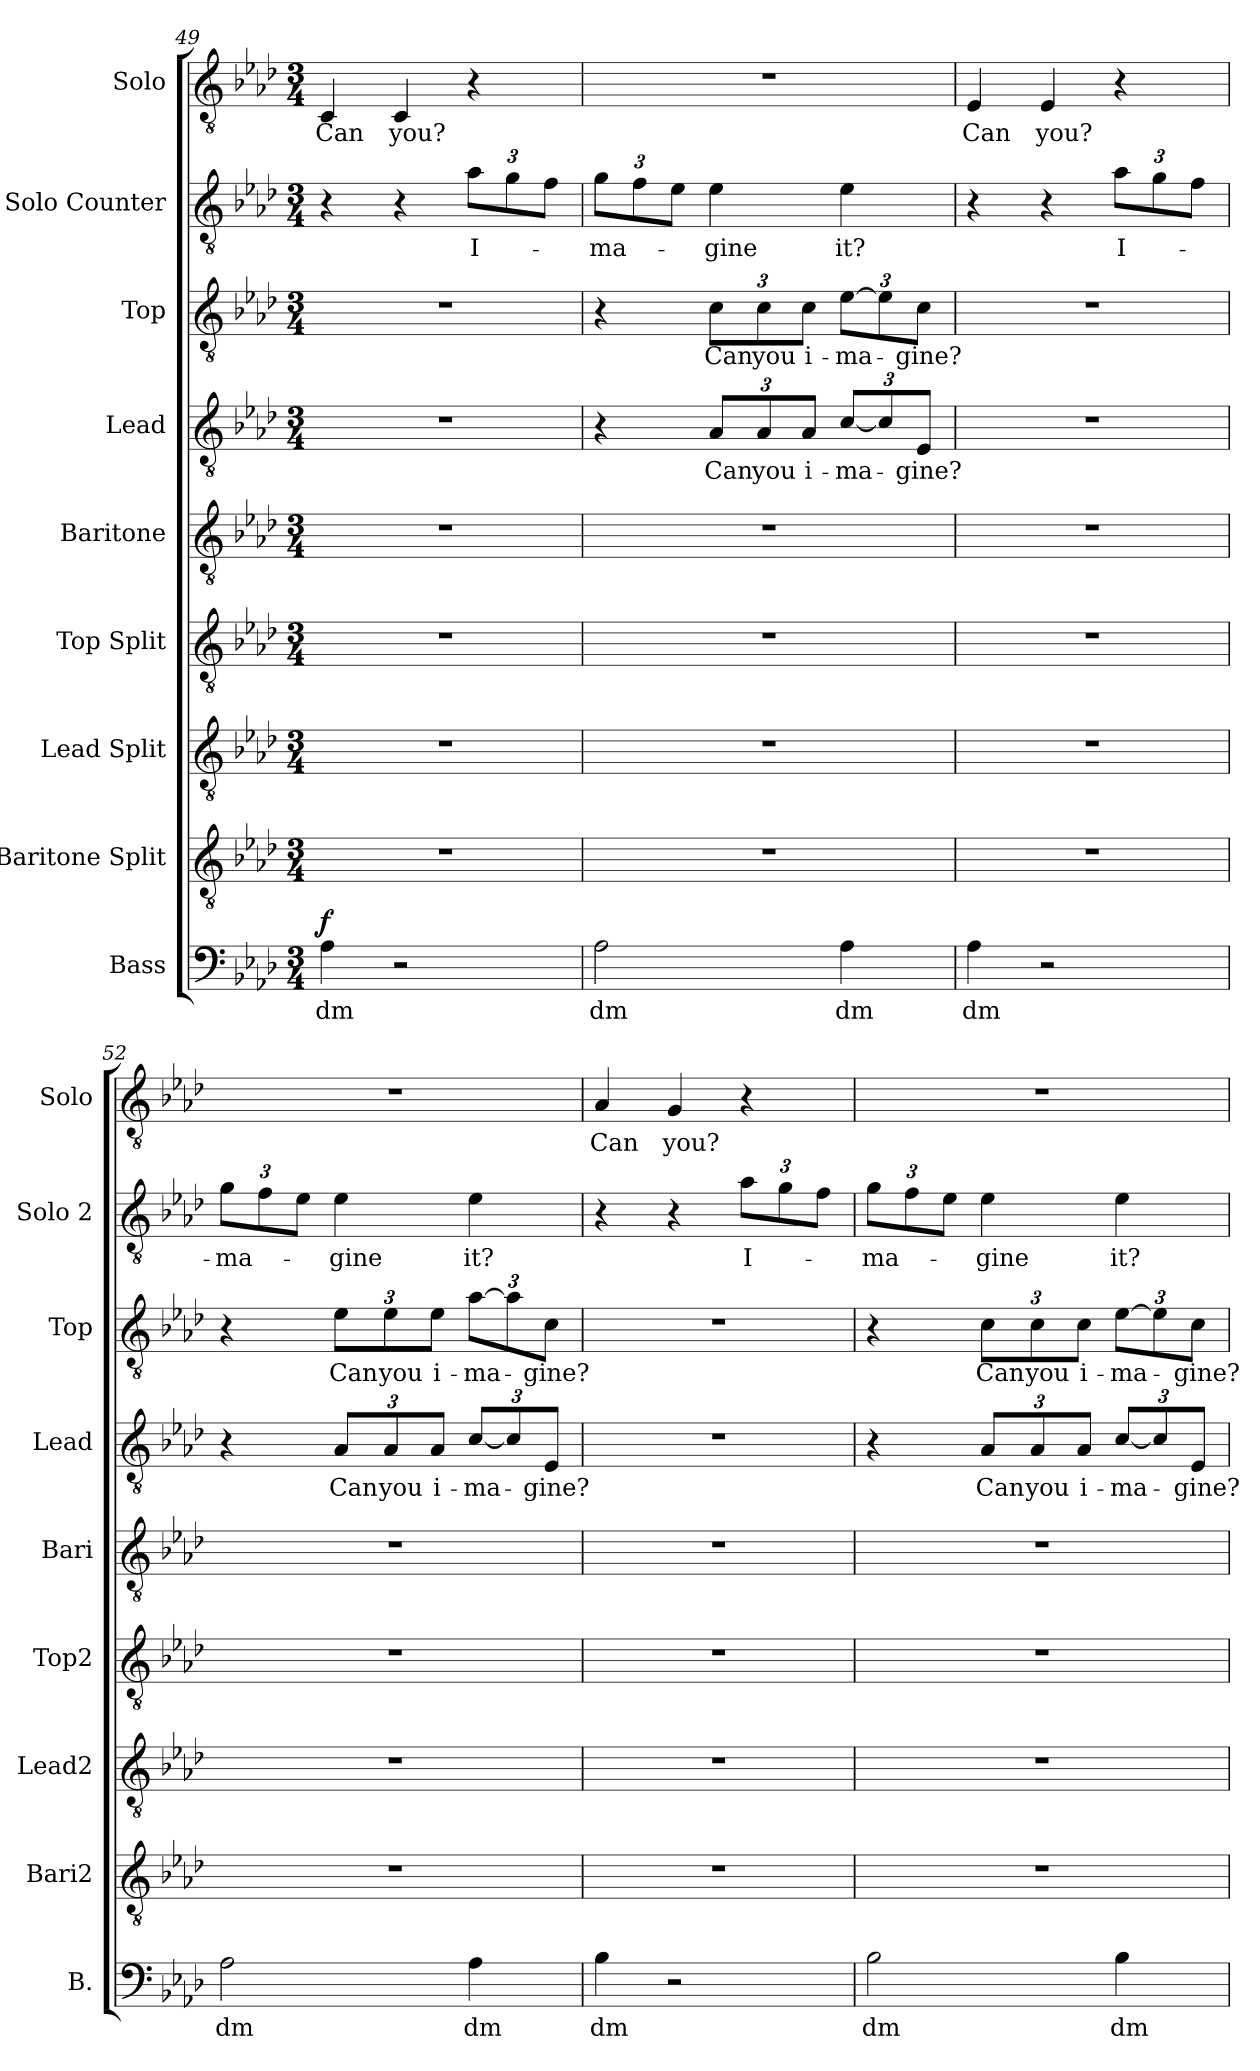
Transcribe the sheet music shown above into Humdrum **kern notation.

**kern	**text	**dynam	**kern	**kern	**kern	**kern	**kern	**text	**kern	**text	**kern	**text	**kern	**text
*part9	*part9	*part9	*part8	*part7	*part6	*part5	*part4	*part4	*part3	*part3	*part2	*part2	*part1	*part1
*staff9	*staff9	*staff9	*staff8	*staff7	*staff6	*staff5	*staff4	*staff4	*staff3	*staff3	*staff2	*staff2	*staff1	*staff1
*I"Bass	*	*	*I"Baritone Split	*I"Lead Split	*I"Top Split	*I"Baritone	*I"Lead	*	*I"Top	*	*I"Solo Counter	*	*I"Solo	*
*I'B.	*	*	*I'Bari2	*I'Lead2	*I'Top2	*I'Bari	*I'Lead	*	*I'Top	*	*I'Solo 2	*	*I'Solo	*
*clefF4	*	*	*clefGv2	*clefGv2	*clefGv2	*clefGv2	*clefGv2	*	*clefGv2	*	*clefGv2	*	*clefGv2	*
*k[b-e-a-d-]	*	*	*k[b-e-a-d-]	*k[b-e-a-d-]	*k[b-e-a-d-]	*k[b-e-a-d-]	*k[b-e-a-d-]	*	*k[b-e-a-d-]	*	*k[b-e-a-d-]	*	*k[b-e-a-d-]	*
*M3/4	*	*	*M3/4	*M3/4	*M3/4	*M3/4	*M3/4	*	*M3/4	*	*M3/4	*	*M3/4	*
=49	=49	=49	=49	=49	=49	=49	=49	=49	=49	=49	=49	=49	=49	=49
!	!LO:LY:b	!LO:DY:b	!	!	!	!	!	!	!	!	!	!	!	!LO:LY:b
4A-\	-dm	f	2.r	2.r	2.r	2.r	2.r	.	2.r	.	4r	.	4C/	Can
!	!	!	!	!	!	!	!	!	!	!	!	!	!	!LO:LY:b
2r	.	.	.	.	.	.	.	.	.	.	4r	.	4C/	you?
*	*	*	*	*	*	*	*	*	*	*	*Xbrackettup	*	*	*
!	!	!	!	!	!	!	!	!	!	!	!	!LO:LY:b	!	!
.	.	.	.	.	.	.	.	.	.	.	12a-\L	I-	4r	.
.	.	.	.	.	.	.	.	.	.	.	12g\	.	.	.
.	.	.	.	.	.	.	.	.	.	.	12f\J	.	.	.
=50	=50	=50	=50	=50	=50	=50	=50	=50	=50	=50	=50	=50	=50	=50
!	!LO:LY:b	!	!	!	!	!	!	!	!	!	!	!LO:LY:b	!	!
2A-\	-dm	.	2.r	2.r	2.r	2.r	4r	.	4r	.	12g\L	-ma-	2.r	.
.	.	.	.	.	.	.	.	.	.	.	12f\	.	.	.
.	.	.	.	.	.	.	.	.	.	.	12e-\J	.	.	.
*	*	*	*	*	*	*	*Xbrackettup	*	*	*	*	*	*	*
!	!	!	!	!	!	!	!	!LO:LY:b	!	!	!	!	!	!
*	*	*	*	*	*	*	*	*	*Xbrackettup	*	*	*	*	*
!	!	!	!	!	!	!	!	!	!	!LO:LY:b	!	!LO:LY:b	!	!
.	.	.	.	.	.	.	12A-/L	Can	12c\L	Can	4e-\	-gine	.	.
!	!	!	!	!	!	!	!	!LO:LY:b	!	!LO:LY:b	!	!	!	!
.	.	.	.	.	.	.	12A-/	you	12c\	you	.	.	.	.
!	!	!	!	!	!	!	!	!LO:LY:b	!	!LO:LY:b	!	!	!	!
.	.	.	.	.	.	.	12A-/J	i-	12c\J	i-	.	.	.	.
!	!LO:LY:b	!	!	!	!	!	!	!LO:LY:b	!	!LO:LY:b	!	!LO:LY:b	!	!
4A-\	dm	.	.	.	.	.	[12c/L	-ma-	[12e-\L	-ma-	4e-\	it?	.	.
.	.	.	.	.	.	.	12c/]	.	12e-\]	.	.	.	.	.
!	!	!	!	!	!	!	!	!LO:LY:b	!	!LO:LY:b	!	!	!	!
.	.	.	.	.	.	.	12E-/J	-gine?	12c\J	-gine?	.	.	.	.
=51	=51	=51	=51	=51	=51	=51	=51	=51	=51	=51	=51	=51	=51	=51
!	!LO:LY:b	!	!	!	!	!	!	!	!	!	!	!	!	!LO:LY:b
4A-\	-dm	.	2.r	2.r	2.r	2.r	2.r	.	2.r	.	4r	.	4E-/	Can
!	!	!	!	!	!	!	!	!	!	!	!	!	!	!LO:LY:b
2r	.	.	.	.	.	.	.	.	.	.	4r	.	4E-/	you?
!	!	!	!	!	!	!	!	!	!	!	!	!LO:LY:b	!	!
.	.	.	.	.	.	.	.	.	.	.	12a-\L	I-	4r	.
.	.	.	.	.	.	.	.	.	.	.	12g\	.	.	.
.	.	.	.	.	.	.	.	.	.	.	12f\J	.	.	.
=52	=52	=52	=52	=52	=52	=52	=52	=52	=52	=52	=52	=52	=52	=52
!	!LO:LY:b	!	!	!	!	!	!	!	!	!	!	!LO:LY:b	!	!
2A-\	-dm	.	2.r	2.r	2.r	2.r	4r	.	4r	.	12g\L	-ma-	2.r	.
.	.	.	.	.	.	.	.	.	.	.	12f\	.	.	.
.	.	.	.	.	.	.	.	.	.	.	12e-\J	.	.	.
!	!	!	!	!	!	!	!	!LO:LY:b	!	!LO:LY:b	!	!LO:LY:b	!	!
.	.	.	.	.	.	.	12A-/L	Can	12e-\L	Can	4e-\	-gine	.	.
!	!	!	!	!	!	!	!	!LO:LY:b	!	!LO:LY:b	!	!	!	!
.	.	.	.	.	.	.	12A-/	you	12e-\	you	.	.	.	.
!	!	!	!	!	!	!	!	!LO:LY:b	!	!LO:LY:b	!	!	!	!
.	.	.	.	.	.	.	12A-/J	i-	12e-\J	i-	.	.	.	.
!	!LO:LY:b	!	!	!	!	!	!	!LO:LY:b	!	!LO:LY:b	!	!LO:LY:b	!	!
4A-\	dm	.	.	.	.	.	[12c/L	-ma-	[12a-\L	-ma-	4e-\	it?	.	.
.	.	.	.	.	.	.	12c/]	.	12a-\]	.	.	.	.	.
!	!	!	!	!	!	!	!	!LO:LY:b	!	!LO:LY:b	!	!	!	!
.	.	.	.	.	.	.	12E-/J	-gine?	12c\J	-gine?	.	.	.	.
=53	=53	=53	=53	=53	=53	=53	=53	=53	=53	=53	=53	=53	=53	=53
!	!LO:LY:b	!	!	!	!	!	!	!	!	!	!	!	!	!LO:LY:b
4B-\	-dm	.	2.r	2.r	2.r	2.r	2.r	.	2.r	.	4r	.	4A-/	Can
!	!	!	!	!	!	!	!	!	!	!	!	!	!	!LO:LY:b
2r	.	.	.	.	.	.	.	.	.	.	4r	.	4G/	you?
!	!	!	!	!	!	!	!	!	!	!	!	!LO:LY:b	!	!
.	.	.	.	.	.	.	.	.	.	.	12a-\L	I-	4r	.
.	.	.	.	.	.	.	.	.	.	.	12g\	.	.	.
.	.	.	.	.	.	.	.	.	.	.	12f\J	.	.	.
=54	=54	=54	=54	=54	=54	=54	=54	=54	=54	=54	=54	=54	=54	=54
!	!LO:LY:b	!	!	!	!	!	!	!	!	!	!	!LO:LY:b	!	!
2B-\	-dm	.	2.r	2.r	2.r	2.r	4r	.	4r	.	12g\L	-ma-	2.r	.
.	.	.	.	.	.	.	.	.	.	.	12f\	.	.	.
.	.	.	.	.	.	.	.	.	.	.	12e-\J	.	.	.
!	!	!	!	!	!	!	!	!LO:LY:b	!	!LO:LY:b	!	!LO:LY:b	!	!
.	.	.	.	.	.	.	12A-/L	Can	12c\L	Can	4e-\	-gine	.	.
!	!	!	!	!	!	!	!	!LO:LY:b	!	!LO:LY:b	!	!	!	!
.	.	.	.	.	.	.	12A-/	you	12c\	you	.	.	.	.
!	!	!	!	!	!	!	!	!LO:LY:b	!	!LO:LY:b	!	!	!	!
.	.	.	.	.	.	.	12A-/J	i-	12c\J	i-	.	.	.	.
!	!LO:LY:b	!	!	!	!	!	!	!LO:LY:b	!	!LO:LY:b	!	!LO:LY:b	!	!
4B-\	dm	.	.	.	.	.	[12c/L	-ma-	[12e-\L	-ma-	4e-\	it?	.	.
.	.	.	.	.	.	.	12c/]	.	12e-\]	.	.	.	.	.
!	!	!	!	!	!	!	!	!LO:LY:b	!	!LO:LY:b	!	!	!	!
.	.	.	.	.	.	.	12E-/J	-gine?	12c\J	-gine?	.	.	.	.
=	=	=	=	=	=	=	=	=	=	=	=	=	=	=
*-	*-	*-	*-	*-	*-	*-	*-	*-	*-	*-	*-	*-	*-	*-
